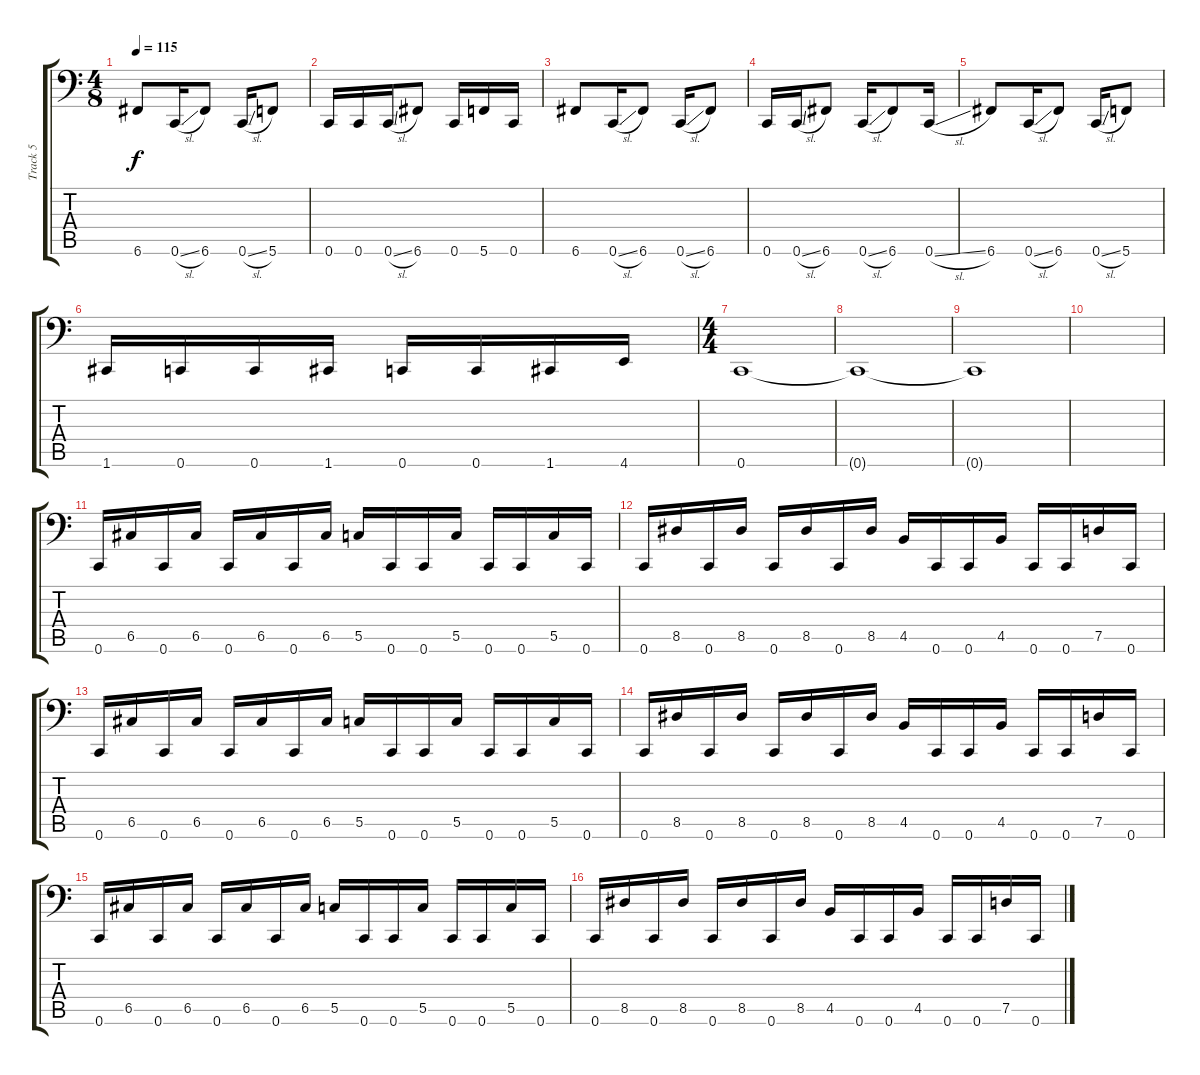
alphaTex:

\track ("Track 5" "Track 5") {instrument electricbassfinger}
\staff {score tabs}
\tuning (D3 Bb2 F2 C2 G1 C1) {hide}
\ts (4 8)
\tempo 115
\clef f4
\ks c
6.6.8{dy f} 0.6{sl}.16 6.6.8 0.6{sl}.16 5.6.8 |
0.6.16 0.6.16 0.6{sl}.16 6.6.8 0.6.16 5.6.16 0.6.16 |
6.6.8 0.6{sl}.16 6.6.8 0.6{sl}.16 6.6.8 |
0.6.16 0.6{sl}.16 6.6.8 0.6{sl}.16 6.6.8 0.6{sl}.16 |
6.6.8 0.6{sl}.16 6.6.8 0.6{sl}.16 5.6.8 |
1.6.16 0.6.16 0.6.16 1.6.16 0.6.16 0.6.16 1.6.16 4.6.16 |
\ts (4 4)
0.6.1 |
0.6{t}.1 |
0.6{t}.1 |
|
0.6.16 6.5.16 0.6.16 6.5.16 0.6.16 6.5.16 0.6.16 6.5.16 5.5.16 0.6.16 0.6.16 5.5.16 0.6.16 0.6.16 5.5.16 0.6.16 |
0.6.16 8.5.16 0.6.16 8.5.16 0.6.16 8.5.16 0.6.16 8.5.16 4.5.16 0.6.16 0.6.16 4.5.16 0.6.16 0.6.16 7.5.16 0.6.16 |
0.6.16 6.5.16 0.6.16 6.5.16 0.6.16 6.5.16 0.6.16 6.5.16 5.5.16 0.6.16 0.6.16 5.5.16 0.6.16 0.6.16 5.5.16 0.6.16 |
0.6.16 8.5.16 0.6.16 8.5.16 0.6.16 8.5.16 0.6.16 8.5.16 4.5.16 0.6.16 0.6.16 4.5.16 0.6.16 0.6.16 7.5.16 0.6.16 |
0.6.16 6.5.16 0.6.16 6.5.16 0.6.16 6.5.16 0.6.16 6.5.16 5.5.16 0.6.16 0.6.16 5.5.16 0.6.16 0.6.16 5.5.16 0.6.16 |
0.6.16 8.5.16 0.6.16 8.5.16 0.6.16 8.5.16 0.6.16 8.5.16 4.5.16 0.6.16 0.6.16 4.5.16 0.6.16 0.6.16 7.5.16 0.6.16
